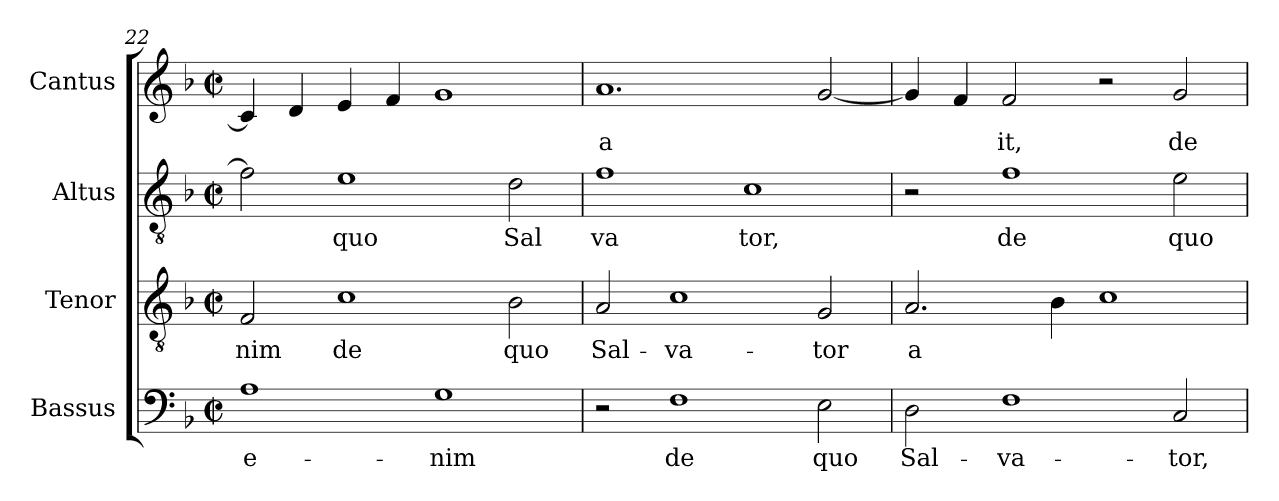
**kern	**text	**kern	**text	**kern	**text	**kern	**text
*part4	*part4	*part3	*part3	*part2	*part2	*part1	*part1
*staff4	*staff4	*staff3	*staff3	*staff2	*staff2	*staff1	*staff1
*I"Bassus	*	*I"Tenor	*	*I"Altus	*	*I"Cantus	*
*clefF4	*	*clefGv2	*	*clefGv2	*	*clefG2	*
*k[b-]	*	*k[b-]	*	*k[b-]	*	*k[b-]	*
*F:	*	*F:	*	*F:	*	*F:	*
*M2/2	*	*M2/2	*	*M2/2	*	*M2/2	*
*met(c|)	*	*met(c|)	*	*met(c|)	*	*met(c|)	*
=22	=22	=22	=22	=22	=22	=22	=22
!	!LO:LY:b:cj	!	!LO:LY:b:cj	!	!LO:LY:b:cj	!	!LO:LY:b:cj
1A	e-	2F/	-nim	2f\]	.	4c/]	.
!	!	!	!	!	!	!	!LO:LY:b:cj
.	.	.	.	.	.	4d/	.
!	!	!	!LO:LY:b:cj	!	!LO:LY:b:cj	!	!LO:LY:b:cj
.	.	1c	de	1e	quo	4e/	.
!	!	!	!	!	!	!	!LO:LY:b:cj
.	.	.	.	.	.	4f/	.
!	!LO:LY:b:cj	!	!	!	!	!	!LO:LY:b:cj
1G	-nim	.	.	.	.	1g	.
!	!	!	!LO:LY:b:cj	!	!LO:LY:b:cj	!	!
.	.	2B-\	quo	2d\	Sal	.	.
=23	=23	=23	=23	=23	=23	=23	=23
!	!	!	!LO:LY:b:cj	!	!LO:LY:b:cj	!	!LO:LY:b:cj
2r	.	2A/	Sal-	1f	va	1.a	a
!	!LO:LY:b:cj	!	!LO:LY:b:cj	!	!	!	!
1F	de	1c	-va-	.	.	.	.
!	!	!	!	!	!LO:LY:b:cj	!	!
.	.	.	.	1c	tor,	.	.
!	!LO:LY:b:cj	!	!LO:LY:b:cj	!	!	!	!LO:LY:b:cj
2E\	quo	2G/	-tor	.	.	[<2g/	.
=24	=24	=24	=24	=24	=24	=24	=24
!	!LO:LY:b:cj	!	!LO:LY:b:cj	!	!	!	!LO:LY:b:cj
2D\	Sal-	2.A/	a-	2r	.	4g/]	.
!	!	!	!	!	!	!	!LO:LY:b:cj
.	.	.	.	.	.	4f/	.
!	!LO:LY:b:cj	!	!	!	!LO:LY:b:cj	!	!LO:LY:b:cj
1F	-va-	.	.	1f	de	2f/	it,
!	!	!	!LO:LY:b:cj	!	!	!	!
.	.	4B-\	--	.	.	.	.
!	!	!	!LO:LY:b:cj	!	!	!	!
.	.	1c	--	.	.	2r	.
!	!LO:LY:b:cj	!	!	!	!LO:LY:b:cj	!	!LO:LY:b:cj
2C/	-tor,	.	.	2e\	quo	2g/	de
=	=	=	=	=	=	=	=
*-	*-	*-	*-	*-	*-	*-	*-
